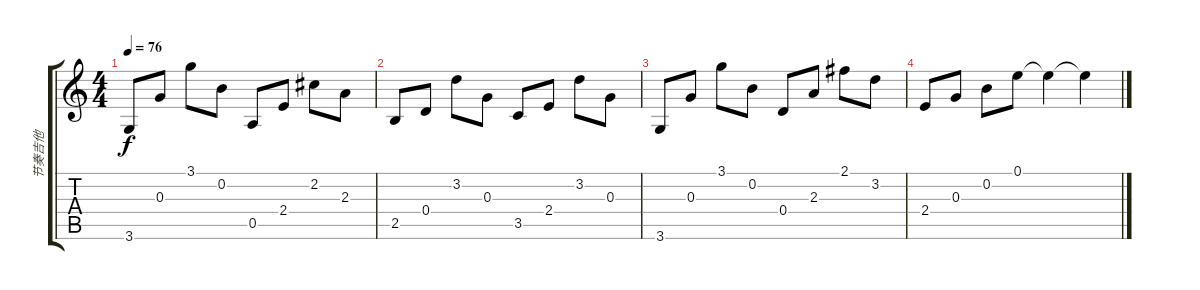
\track ("节奏吉他" "节奏吉他") {instrument acousticguitarsteel}
\staff {score tabs}
\tuning (E4 B3 G3 D3 A2 E2) {hide}
\ts (4 4)
\tempo 76
\clef g2
\ks c
3.6.8{dy f} 0.3.8 3.1.8 0.2.8 0.5.8 2.4.8 2.2.8 2.3.8 |
2.5.8 0.4.8 3.2.8 0.3.8 3.5.8 2.4.8 3.2.8 0.3.8 |
3.6.8 0.3.8 3.1.8 0.2.8 0.4.8 2.3.8 2.1.8 3.2.8 |
2.4.8 0.3.8 0.2.8 0.1.8 0.1{t}.4 0.1{t}.4
